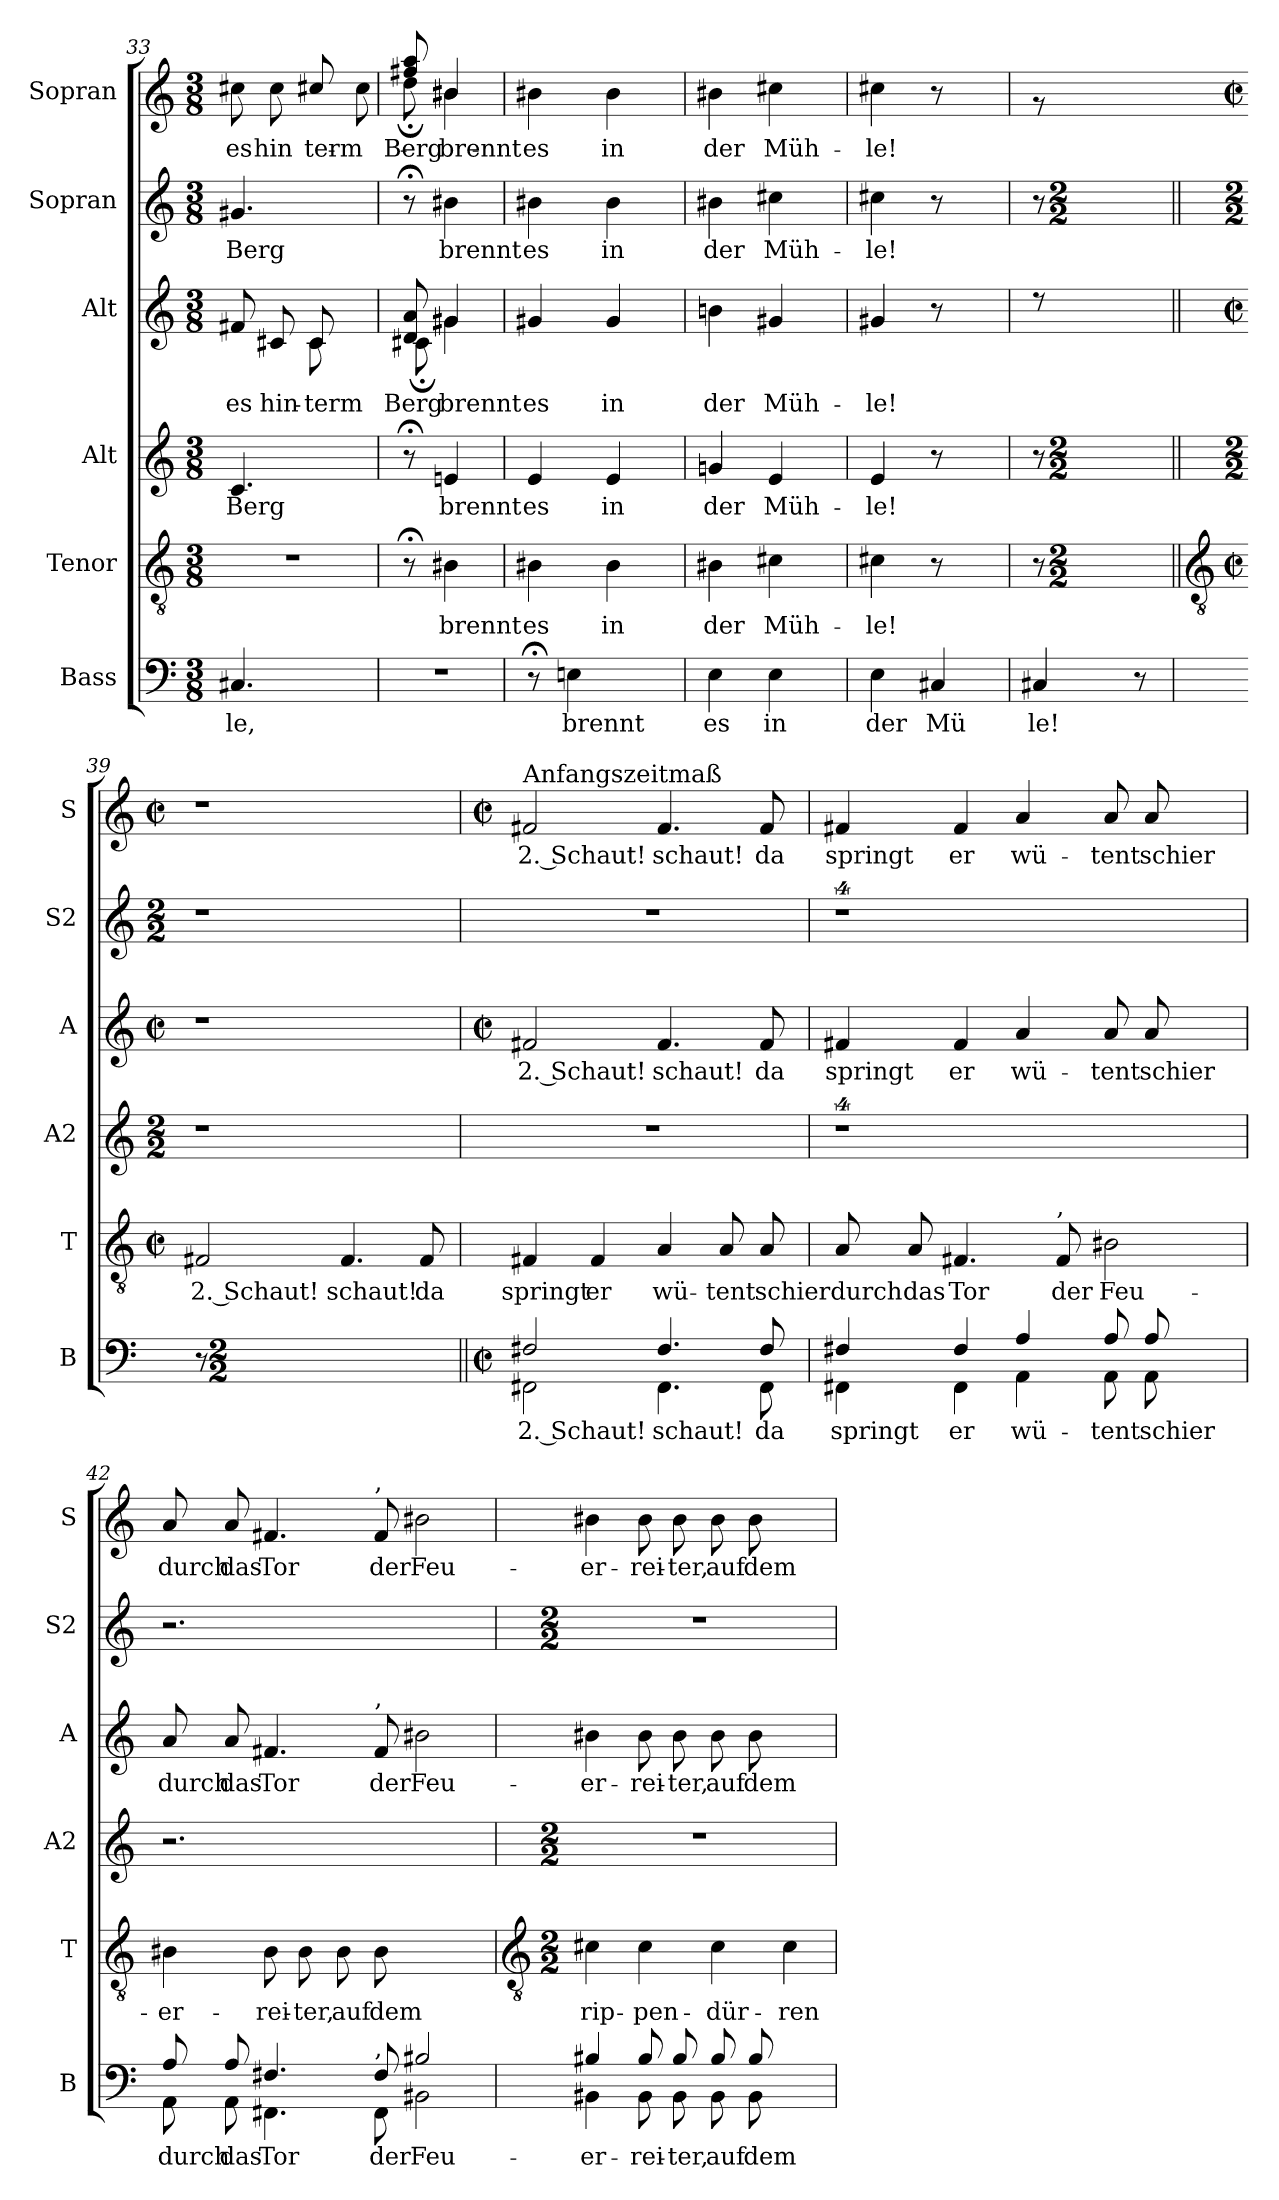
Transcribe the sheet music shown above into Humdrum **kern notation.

**kern	**text	**kern	**text	**kern	**text	**kern	**text	**kern	**text	**kern	**text
*part6	*part6	*part5	*part5	*part4	*part4	*part3	*part3	*part2	*part2	*part1	*part1
*staff6	*staff6	*staff5	*staff5	*staff4	*staff4	*staff3	*staff3	*staff2	*staff2	*staff1	*staff1
*I"Bass	*	*I"Tenor	*	*I"Alt	*	*I"Alt	*	*I"Sopran	*	*I"Sopran	*
*I'B	*	*I'T	*	*I'A2	*	*I'A	*	*I'S2	*	*I'S	*
!!LO:LB:g=z
*clefF4	*	*clefGv2	*	*clefG2	*	*clefG2	*	*clefG2	*	*clefG2	*
*k[]	*	*k[]	*	*k[]	*	*k[]	*	*k[]	*	*k[]	*
*C:	*	*C:	*	*C:	*	*C:	*	*C:	*	*C:	*
*M3/8	*	*M3/8	*	*M3/8	*	*M3/8	*	*M3/8	*	*M3/8	*
=33	=33	=33	=33	=33	=33	=33	=33	=33	=33	=33	=33
!	!LO:LY:b	!LO:N:vis=1	!	!	!LO:LY:b	!	!LO:LY:b	!	!LO:LY:b	!	!LO:LY:b
*	*	*	*	*	*	*^	*	*	*	*^	*
4.C#X	-le,	4.r	.	4.c	Berg	8f#X/	8ryy	es	4.g#X	Berg	4ryy	8cc#X\	es
!	!	!	!	!	!	!	!	!LO:LY:b	!	!	!	!	!LO:LY:b
.	.	.	.	.	.	8c#X/	8ryy	hin-	.	.	.	8cc#\	hin-
!	!	!	!	!	!	!	!	!LO:LY:b	!	!	!	!	!LO:LY:b
.	.	.	.	.	.	8c#/	8c#\	-term	.	.	8cc#X/	8cc#\	-term
=34	=34	=34	=34	=34	=34	=34	=34	=34	=34	=34	=34	=34	=34
!LO:N:vis=1	!	!	!	!	!	!	!	!LO:LY:b	!	!	!	!	!LO:LY:b
4.r	.	8r;<	.	8r;<	.	8d/ 8a/	8c#;<\	Berg	8r;<	.	8ff#X/ 8aa/	8dd;<\	Berg
!	!	!	!LO:LY:b	!	!LO:LY:b	!	!	!LO:LY:b	!	!LO:LY:b	!	!	!LO:LY:b
.	.	4B#X	brennt	4en	brennt	4g#X/	4g#X\	brennt	4b#X	brennt	4b#X/	4b#X\	brennt
=35	=35	=35	=35	=35	=35	=35	=35	=35	=35	=35	=35	=35	=35
!	!	!	!LO:LY:b	!	!LO:LY:b	!	!LO:N:vis=1	!LO:LY:b	!	!LO:LY:b	!LO:N:vis=1	!	!LO:LY:b
8r;<	.	4B#X	es	4e	es	4g#X/	4.ryy	es	4b#X	es	4.ryy	4b#X\	es
!	!LO:LY:b	!	!	!	!	!	!	!	!	!	!	!	!
4En	brennt	.	.	.	.	.	.	.	.	.	.	.	.
!	!	!	!LO:LY:b	!	!LO:LY:b	!	!	!LO:LY:b	!	!LO:LY:b	!	!	!LO:LY:b
.	.	4B#	in	4e	in	4g#/	.	in	4b#	in	.	4b#\	in
8ryy	.	.	.	.	.	.	8ryy	.	.	.	8ryy	.	.
=36A	=36A	=36A	=36A	=36A	=36A	=36A	=36A	=36A	=36A	=36A	=36A	=36A	=36A
!	!LO:LY:b	!	!LO:LY:b	!	!LO:LY:b	!	!LO:N:vis=1	!LO:LY:b	!	!LO:LY:b	!LO:N:vis=1	!	!LO:LY:b
4E	es	4B#X	der	4gn	der	4bn\	4.ryy	der	4b#X	der	4.ryy	4b#X\	der
!	!LO:LY:b	!	!LO:LY:b	!	!LO:LY:b	!	!	!LO:LY:b	!	!LO:LY:b	!	!	!LO:LY:b
4E	in	4c#X	Müh-	4e	Müh-	4g#X/	.	Müh-	4cc#X	Müh-	.	4cc#X\	Müh-
.	.	.	.	.	.	.	8ryy	.	.	.	8ryy	.	.
=37A	=37A	=37A	=37A	=37A	=37A	=37A	=37A	=37A	=37A	=37A	=37A	=37A	=37A
!	!LO:LY:b	!	!LO:LY:b	!	!LO:LY:b	!	!LO:N:vis=1	!LO:LY:b	!	!LO:LY:b	!LO:N:vis=1	!	!LO:LY:b
4E	der	4c#X	-le!	4e	-le!	4g#X/	4.ryy	-le!	4cc#X	-le!	4.ryy	4cc#X\	-le!
!	!LO:LY:b	!	!	!	!	!	!	!	!	!	!	!	!
4C#X	Mü	8r	.	8r	.	8r	.	.	8r	.	.	8r	.
.	.	8ryy	.	8ryy	.	8ryy	8ryy	.	8ryy	.	8ryy	8ryy	.
=38A	=38A	=38A	=38A	=38A	=38A	=38A	=38A	=38A	=38A	=38A	=38A	=38A	=38A
!	!LO:LY:b	!	!	!	!	!	!LO:N:vis=1	!	!	!	!LO:N:vis=1	!	!
4C#X	le!	8r	.	8r	.	8r	4.ryy	.	8r	.	4.ryy	8r	.
*	*	*M2/2	*	*M2/2	*	*	*	*	*M2/2	*	*	*	*
*	*	*met(c|)	*	*met(c|)	*	*	*	*	*met(c|)	*	*	*	*
.	.	4ryy	.	4ryy	.	4ryy	.	.	4ryy	.	.	4ryy	.
8r	.	.	.	.	.	.	.	.	.	.	.	.	.
*	*	*	*	*	*	*v	*v	*	*	*	*v	*v	*
!!LO:LB:g=z
=39	=39||	=39||	=39||	=39||	=39||	=39||	=39||	=39||	=39||	=39||	=39||
*	*	*clefGv2	*	*	*	*	*	*	*	*	*
*	*	*M2/2	*	*M2/2	*	*M2/2	*	*M2/2	*	*M2/2	*
*	*	*met(c|)	*	*	*	*met(c|)	*	*	*	*met(c|)	*
!	!	!	!LO:LY:b	!	!	!	!	!	!	!	!
8r	.	2F#X	2. Schaut!	1r	.	1r	.	1r	.	1r	.
*M2/2	*	*	*	*	*	*	*	*	*	*	*
*met(c|)	*	*	*	*	*	*	*	*	*	*	*
2..ryy	.	.	.	.	.	.	.	.	.	.	.
!	!	!	!LO:LY:b	!	!	!	!	!	!	!	!
.	.	4.F#	schaut!	.	.	.	.	.	.	.	.
!	!	!	!LO:LY:b	!	!	!	!	!	!	!	!
.	.	8F#	da	.	.	.	.	.	.	.	.
!!LO:LB:g=z
=40||	=40	=40	=40	=40	=40	=40	=40	=40	=40	=40	=40
*M2/2	*	*	*	*	*	*M2/2	*	*	*	*M2/2	*
*met(c|)	*	*	*	*	*	*met(c|)	*	*	*	*met(c|)	*
!	!	!	!	!	!	!	!	!	!	!LO:TX:a:t=Anfangszeitmaß	!
!	!LO:LY:b	!	!LO:LY:b	!	!	!	!LO:LY:b	!	!	!	!LO:LY:b
*^	*	*	*	*	*	*	*	*	*	*	*
2F#X/	2FF#X\	2. Schaut!	4F#X	springt	1r	.	2f#X	2. Schaut!	1r	.	2f#X	2. Schaut!
!	!	!	!	!LO:LY:b	!	!	!	!	!	!	!	!
.	.	.	4F#	er	.	.	.	.	.	.	.	.
!	!	!LO:LY:b	!	!LO:LY:b	!	!	!	!LO:LY:b	!	!	!	!LO:LY:b
4.F#/	4.FF#\	schaut!	4A	wü-	.	.	4.f#	schaut!	.	.	4.f#	schaut!
!	!	!	!	!LO:LY:b	!	!	!	!	!	!	!	!
.	.	.	8A	-tent	.	.	.	.	.	.	.	.
!	!	!LO:LY:b	!	!LO:LY:b	!	!	!	!LO:LY:b	!	!	!	!LO:LY:b
8F#/	8FF#\	da	8A	schier	.	.	8f#	da	.	.	8f#	da
=41	=41	=41	=41	=41	=41	=41	=41	=41	=41	=41	=41	=41
!	!	!LO:LY:b	!	!LO:LY:b	!	!	!	!LO:LY:b	!	!	!	!LO:LY:b
4F#X/	4FF#X\	springt	8A	durch	4%5r	.	4f#X	springt	4%5r	.	4f#X	springt
!	!	!	!	!LO:LY:b	!	!	!	!	!	!	!	!
.	.	.	8A	das	.	.	.	.	.	.	.	.
!	!	!LO:LY:b	!	!LO:LY:b	!	!	!	!LO:LY:b	!	!	!	!LO:LY:b
4F#/	4FF#\	er	4.F#X	Tor	.	.	4f#	er	.	.	4f#	er
!	!	!LO:LY:b	!	!	!	!	!	!LO:LY:b	!	!	!	!LO:LY:b
4A/	4AA\	wü-	.	.	.	.	4a	wü-	.	.	4a	wü-
!	!	!	!LO:TX:a:t=,	!	!	!	!	!	!	!	!	!
!	!	!	!	!LO:LY:b	!	!	!	!	!	!	!	!
.	.	.	8F#	der	.	.	.	.	.	.	.	.
!	!	!LO:LY:b	!	!LO:LY:b	!	!	!	!LO:LY:b	!	!	!	!LO:LY:b
8A/	8AA\	-tent	2B#X	Feu-	.	.	8a	-tent	.	.	8a	-tent
!	!	!LO:LY:b	!	!	!	!	!	!LO:LY:b	!	!	!	!LO:LY:b
8A/	8AA\	schier	.	.	.	.	8a	schier	.	.	8a	schier
4ryy	4ryy	.	.	.	.	.	4ryy	.	.	.	4ryy	.
=42	=42	=42	=42	=42	=42	=42	=42	=42	=42	=42	=42	=42
!	!	!LO:LY:b	!	!LO:LY:b	!	!	!	!LO:LY:b	!	!	!	!LO:LY:b
8A/	8AA\	durch	4B#X	-er-	2.r	.	8a	durch	2.r	.	8a	durch
!	!	!LO:LY:b	!	!	!	!	!	!LO:LY:b	!	!	!	!LO:LY:b
8A/	8AA\	das	.	.	.	.	8a	das	.	.	8a	das
!	!	!LO:LY:b	!	!LO:LY:b	!	!	!	!LO:LY:b	!	!	!	!LO:LY:b
4.F#X/	4.FF#X\	Tor	8B#	-rei-	.	.	4.f#X	Tor	.	.	4.f#X	Tor
!	!	!	!	!LO:LY:b	!	!	!	!	!	!	!	!
.	.	.	8B#	-ter,	.	.	.	.	.	.	.	.
!	!	!	!	!LO:LY:b	!	!	!	!	!	!	!	!
.	.	.	8B#	auf	.	.	.	.	.	.	.	.
!	!	!	!	!	!	!	!	!	!	!	!LO:TX:a:t=,	!
!	!	!	!	!	!	!	!LO:TX:a:t=,	!	!	!	!	!
!LO:TX:a:t=,	!	!	!	!	!	!	!	!	!	!	!	!
!	!	!LO:LY:b	!	!LO:LY:b	!	!	!	!LO:LY:b	!	!	!	!LO:LY:b
8F#/	8FF#\	der	8B#	dem	.	.	8f#	der	.	.	8f#	der
!	!	!LO:LY:b	!	!	!	!	!	!LO:LY:b	!	!	!	!LO:LY:b
2B#X/	2BB#X\	Feu-	2ryy	.	2ryy	.	2b#X	Feu-	2ryy	.	2b#X	Feu-
!!LO:LB:g=z
=43	=43	=43	=43	=43	=43	=43	=43	=43	=43	=43	=43	=43
*	*	*	*clefGv2	*	*	*	*	*	*	*	*	*
*	*	*	*M2/2	*	*M2/2	*	*	*	*M2/2	*	*	*
!	!	!LO:LY:b	!	!LO:LY:b	!	!	!	!LO:LY:b	!	!	!	!LO:LY:b
4B#X/	4BB#X\	-er-	4c#X	rip-	1r	.	4b#X	-er-	1r	.	4b#X	-er-
!	!	!LO:LY:b	!	!LO:LY:b	!	!	!	!LO:LY:b	!	!	!	!LO:LY:b
8B#/	8BB#\	-rei-	4c#	-pen-	.	.	8b#	-rei-	.	.	8b#	-rei-
!	!	!LO:LY:b	!	!	!	!	!	!LO:LY:b	!	!	!	!LO:LY:b
8B#/	8BB#\	-ter,	.	.	.	.	8b#	-ter,	.	.	8b#	-ter,
!	!	!LO:LY:b	!	!LO:LY:b	!	!	!	!LO:LY:b	!	!	!	!LO:LY:b
8B#/	8BB#\	auf	4c#	-dür-	.	.	8b#	auf	.	.	8b#	auf
!	!	!LO:LY:b	!	!	!	!	!	!LO:LY:b	!	!	!	!LO:LY:b
8B#/	8BB#\	dem	.	.	.	.	8b#	dem	.	.	8b#	dem
!	!	!	!	!LO:LY:b	!	!	!	!	!	!	!	!
4ryy	4ryy	.	4c#	-ren	.	.	4ryy	.	.	.	4ryy	.
*v	*v	*	*	*	*	*	*	*	*	*	*	*
=	=	=	=	=	=	=	=	=	=	=	=
*-	*-	*-	*-	*-	*-	*-	*-	*-	*-	*-	*-
